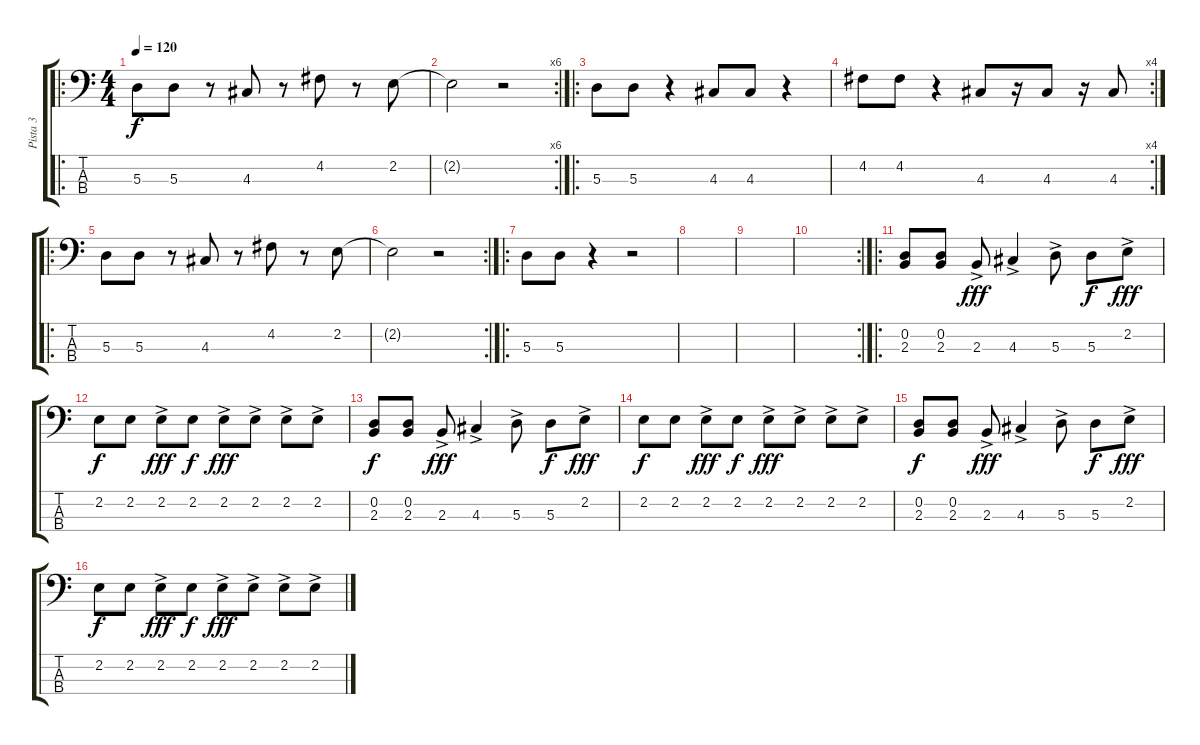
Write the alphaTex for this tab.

\track ("Pista 3" "Pista 3") {instrument electricbassfinger}
\staff {score tabs}
\tuning (G2 D2 A1 E1) {hide}
\ro
\ts (4 4)
\tempo 120
\clef f4
\ks c
5.3.8{dy f} 5.3.8 r.8 4.3.8 r.8 4.2.8 r.8 2.2.8 |
\rc 6
2.2{t}.2 r.2 |
\ro
5.3.8 5.3.8 r.4 4.3.8 4.3.8 r.4 |
\rc 4
4.2.8 4.2.8 r.4 4.3.8 r.16 4.3.8 r.16 4.3.8 |
\ro
5.3.8 5.3.8 r.8 4.3.8 r.8 4.2.8 r.8 2.2.8 |
\rc 2
2.2{t}.2 r.2 |
\ro
5.3.8 5.3.8 r.4 r.2 |
|
|
\rc 2
|
\ro
(0.2 2.3).8 (0.2 2.3).8 2.3{ac}.8{dy fff} 4.3{ac}.4 5.3{ac}.8 5.3.8{dy f} 2.2{ac}.8{dy fff} |
2.2.8{dy f} 2.2.8 2.2{ac}.8{dy fff} 2.2.8{dy f} 2.2{ac}.8{dy fff} 2.2{ac}.8 2.2{ac}.8 2.2{ac}.8 |
(0.2 2.3).8{dy f} (0.2 2.3).8 2.3{ac}.8{dy fff} 4.3{ac}.4 5.3{ac}.8 5.3.8{dy f} 2.2{ac}.8{dy fff} |
2.2.8{dy f} 2.2.8 2.2{ac}.8{dy fff} 2.2.8{dy f} 2.2{ac}.8{dy fff} 2.2{ac}.8 2.2{ac}.8 2.2{ac}.8 |
(0.2 2.3).8{dy f} (0.2 2.3).8 2.3{ac}.8{dy fff} 4.3{ac}.4 5.3{ac}.8 5.3.8{dy f} 2.2{ac}.8{dy fff} |
2.2.8{dy f} 2.2.8 2.2{ac}.8{dy fff} 2.2.8{dy f} 2.2{ac}.8{dy fff} 2.2{ac}.8 2.2{ac}.8 2.2{ac}.8
